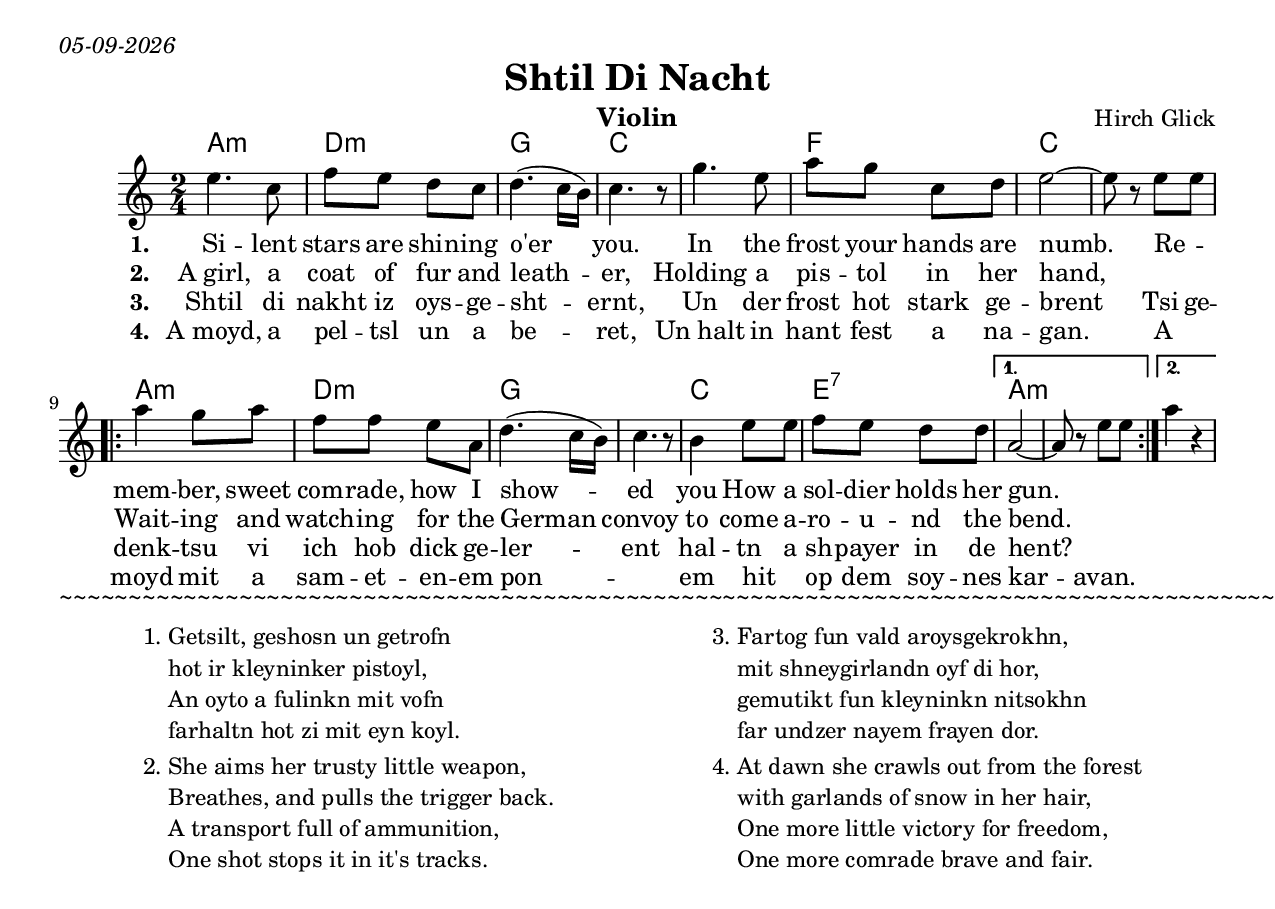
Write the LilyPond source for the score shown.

\version "2.20.0"
\include "english.ly"
%\pointAndClickOff
\paper{
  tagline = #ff
  print-all-headers = ##t
  #(set-paper-size "letter")
}
date = #(strftime "%d-%m-%Y" (localtime (current-time)))

\markup{ \italic{ \date }  }

%\markup{ Got something to say? }

global = {
  \clef treble
  \key d \minor
  \time 2/4
  \set Score.markFormatter = #format-mark-box-alphabet
}

%#################################### Melody ########################
%melody =  \transpose c d \relative c' {  %transpose for clarinet
melody = \relative c'' {
  \global
  %\partial 4 g4    %lead in notes

  a4. f8
  bf8 a g f
  g4.(f16 e)
  f4. r8

  c'4. a8
  d8 c f, g
  a2~
  a8 r a a

  \repeat volta 2{
    d4 c8 d
    bf8 bf a d,
    g4.(f16 e)
    f4. r8
    e4 a8 a
    %c8 bf a g|
    bf8 a g g
  }
  \alternative{
    {d2~ d8 r8 a'8 a8}
    {d4 r}
  }

}
%################################# Lyrics #####################
\addlyrics{
  \set stanza = #"1. "
  Si -- lent stars are shin -- ing o'er you.
  In the frost your hands are numb.
  Re -- _ mem -- ber, sweet com -- rade, how I show -- ed you
  How a sol -- dier holds her gun.
}
\addlyrics {
  \set stanza = #"2. "
  A_girl, a coat of fur and leath -- er,
  Holding a pis -- tol in her hand,
  _ _ Wait -- ing and watch -- ing for the German
  convoy to come a -- ro -- u -- nd the bend.
}

\addlyrics{ \set stanza = #"3. "
            Shtil di nakht iz oys -- ge -- sht -- ernt,
            Un der frost hot stark ge -- brent
            Tsi ge -- denk -- tsu vi ich hob dick ge -- ler -- ent
            hal -- tn a sh -- payer in de hent?
}
\addlyrics{ \set stanza = #"4. "
            A_moyd, a pel -- tsl un a be -- ret,
            Un_halt in hant fest a na -- gan.
            A _  moyd mit a sam -- et -- en -- em pon -- _ em
            hit _ op dem soy -- nes kar -- avan.
}
%################################# Chords #######################
harmonies = \chordmode {
  d2:m
  g2:m
  c2
  f2*2
  bf2
  f4*4


  d2:m
  g2:m
  c2*2
  f2
  a2:7
  d2:m

}

\score {
  % transpose score below
  \transpose d a
  <<
    \new ChordNames {
      \set chordChanges = ##f
      \harmonies
    }
    \new Staff   \melody
  >>
  \header{
    title= "Shtil Di Nacht"
    subtitle=""
    composer= "Hirch Glick"
    instrument = "Violin"
    arranger= ""
  }
  \midi{\tempo 4 = 120}
  \layout{indent = 1.0\cm}
}

\markup{~~~~~~~~~~~~~~~~~~~~~~~~~~~~~~~~~~~~~~~~~~~~~~~~~~~~~~~~~~~~~~~~~~~~~~~~~~~~~~~~~~~~~~~~ }
\markup{}
\markup{}
% more verses:
\markup{}
\markup {
  % \font-size #2
  \fill-line {
    \hspace #0.1 % distance from left margin
    \column {
      \line { "1."
              \column {
                "Getsilt, geshosn un getrofn"
                "hot ir kleyninker pistoyl,"
                "An oyto a fulinkn mit vofn"
                "farhaltn hot zi mit eyn koyl."
              }
      }
      \hspace #0.2 % vertical distance between verses
      \line { "2."
              \column {
                "She aims her trusty little weapon,"
                "Breathes, and pulls the trigger back."
                "A transport full of ammunition,"
                "One shot stops it in it's tracks."
              }
      }
    }
    \hspace #0.1  % horiz. distance between columns
    \column {
      \line { "3."
              \column {
                "Fartog fun vald aroysgekrokhn,"
                "mit shneygirlandn oyf di hor,"
                "gemutikt fun kleyninkn nitsokhn"
                "far undzer nayem frayen dor. "
                ""
              }
      }
      \hspace #0.2 % distance between verses
      \line { "4."
              \column {
                "At dawn she crawls out from the forest"
                "with garlands of snow in her hair,"
                "One more little victory for freedom,"
                "One more comrade brave and fair."
              }
      }
    }
    \hspace #0.1 % distance to right margin
  }
}

%}
